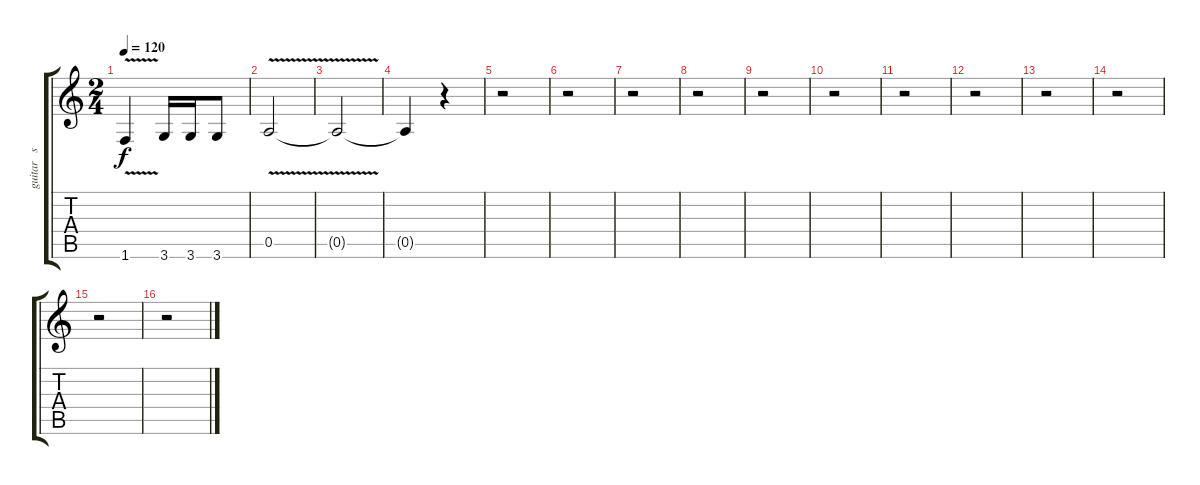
\track ("guitar   solo    two" "guitar   s") {instrument overdrivenguitar}
\staff {score tabs}
\tuning (E4 B3 G3 D3 A2 E2) {hide}
\ts (2 4)
\tempo 120
\clef g2
\ks c
1.6{v}.4{dy f} 3.6.16 3.6.16 3.6.8 |
0.5{v}.2 |
0.5{t}.2 |
0.5{t}.4 r.4 |
r.2 |
r.2 |
r.2 |
r.2 |
r.2 |
r.2 |
r.2 |
r.2 |
r.2 |
r.2 |
r.2 |
r.2
